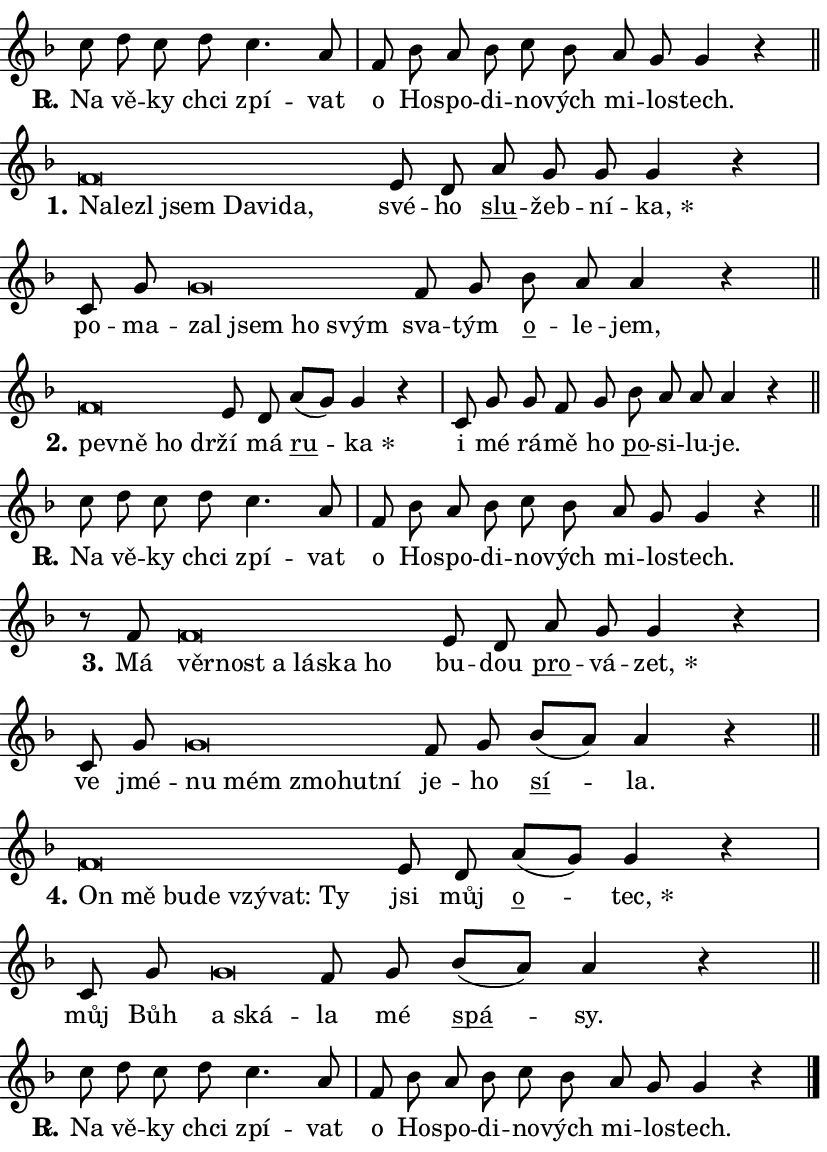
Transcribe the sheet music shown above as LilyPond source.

\version "2.24.0"
\header { tagline = "" }
\paper {
  indent = 0\cm
  top-margin = 0\cm
  right-margin = 0.13\cm % to fit lyric hyphens
  bottom-margin = 0\cm
  left-margin = 0\cm
  paper-width = 14\cm
  page-breaking = #ly:one-page-breaking
  system-system-spacing.basic-distance = #11
  score-system-spacing.basic-distance = #11
  ragged-last = ##f
}


%% Author: Thomas Morley
%% https://lists.gnu.org/archive/html/lilypond-user/2020-05/msg00002.html
#(define (line-position grob)
"Returns position of @var[grob} in current system:
   @code{'start}, if at first time-step
   @code{'end}, if at last time-step
   @code{'middle} otherwise
"
  (let* ((col (ly:item-get-column grob))
         (ln (ly:grob-object col 'left-neighbor))
         (rn (ly:grob-object col 'right-neighbor))
         (col-to-check-left (if (ly:grob? ln) ln col))
         (col-to-check-right (if (ly:grob? rn) rn col))
         (break-dir-left
           (and
             (ly:grob-property col-to-check-left 'non-musical #f)
             (ly:item-break-dir col-to-check-left)))
         (break-dir-right
           (and
             (ly:grob-property col-to-check-right 'non-musical #f)
             (ly:item-break-dir col-to-check-right))))
        (cond ((eqv? 1 break-dir-left) 'start)
              ((eqv? -1 break-dir-right) 'end)
              (else 'middle))))

#(define (tranparent-at-line-position vctor)
  (lambda (grob)
  "Relying on @code{line-position} select the relevant enry from @var{vctor}.
Used to determine transparency,"
    (case (line-position grob)
      ((end) (not (vector-ref vctor 0)))
      ((middle) (not (vector-ref vctor 1)))
      ((start) (not (vector-ref vctor 2))))))

noteHeadBreakVisibility =
#(define-music-function (break-visibility)(vector?)
"Makes @code{NoteHead}s transparent relying on @var{break-visibility}"
#{
  \override NoteHead.transparent =
    #(tranparent-at-line-position break-visibility)
#})

#(define delete-ledgers-for-transparent-note-heads
  (lambda (grob)
    "Reads whether a @code{NoteHead} is transparent.
If so this @code{NoteHead} is removed from @code{'note-heads} from
@var{grob}, which is supposed to be @code{LedgerLineSpanner}.
As a result ledgers are not printed for this @code{NoteHead}"
    (let* ((nhds-array (ly:grob-object grob 'note-heads))
           (nhds-list
             (if (ly:grob-array? nhds-array)
                 (ly:grob-array->list nhds-array)
                 '()))
           ;; Relies on the transparent-property being done before
           ;; Staff.LedgerLineSpanner.after-line-breaking is executed.
           ;; This is fragile ...
           (to-keep
             (remove
               (lambda (nhd)
                 (ly:grob-property nhd 'transparent #f))
               nhds-list)))
      ;; TODO find a better method to iterate over grob-arrays, similiar
      ;; to filter/remove etc for lists
      ;; For now rebuilt from scratch
      (set! (ly:grob-object grob 'note-heads)  '())
      (for-each
        (lambda (nhd)
          (ly:pointer-group-interface::add-grob grob 'note-heads nhd))
        to-keep))))

squashNotes = {
  \override NoteHead.X-extent = #'(-0.2 . 0.2)
  \override NoteHead.Y-extent = #'(-0.75 . 0)
  \override NoteHead.stencil =
    #(lambda (grob)
       (let ((pos (ly:grob-property grob 'staff-position)))
         (begin
           (if (< pos -7) (display "ERROR: Lower brevis then expected\n") (display ""))
           (if (<= pos -6) ly:text-interface::print ly:note-head::print))))
}
unSquashNotes = {
  \revert NoteHead.X-extent
  \revert NoteHead.Y-extent
  \revert NoteHead.stencil
}

hideNotes = \noteHeadBreakVisibility #begin-of-line-visible
unHideNotes = \noteHeadBreakVisibility #all-visible

% work-around for resetting accidentals
% https://lilypond.org/doc/v2.23/Documentation/notation/displaying-rhythms#unmetered-music
cadenzaMeasure = {
  \cadenzaOff
  \partial 1024 s1024
  \cadenzaOn
}

#(define-markup-command (accent layout props text) (markup?)
  "Underline accented syllable"
  (interpret-markup layout props
    #{\markup \override #'(offset . 4.3) \underline { #text }#}))

responsum = \markup \concat {
  "R" \hspace #-1.05 \path #0.1 #'((moveto 0 0.07) (lineto 0.9 0.8)) \hspace #0.05 "."
}

spaceSize = #0.6828661417322834 % exact space size for TeX Gyre Schola

\layout {
  \context {
    \Staff
    \remove "Time_signature_engraver"
    \override LedgerLineSpanner.after-line-breaking = #delete-ledgers-for-transparent-note-heads
  }
  \context {
    \Lyrics {
      \override LyricSpace.minimum-distance = \spaceSize
      \override LyricText.font-name = #"TeX Gyre Schola"
      \override LyricText.font-size = 1
      \override StanzaNumber.font-name = #"TeX Gyre Schola Bold"
      \override StanzaNumber.font-size = 1
    }
  }
  \context {
    \Score 
    \override NoteHead.text =
      #(lambda (grob) 
        (let ((pos (ly:grob-property grob 'staff-position)))
          #{\markup {
            \combine
              \halign #-0.55 \raise #(if (= pos -6) 0 0.5) \override #'(thickness . 2) \draw-line #'(3.2 . 0)
              \musicglyph "noteheads.sM1"
          }#}))
  }
}

% magnetic-lyrics.ily
%
%   written by
%     Jean Abou Samra <jean@abou-samra.fr>
%     Werner Lemberg <wl@gnu.org>
%
%   adapted by
%     Jiri Hon <jiri.hon@gmail.com>
%
% Version 2022-Apr-15

% https://www.mail-archive.com/lilypond-user@gnu.org/msg149350.html

#(define (Left_hyphen_pointer_engraver context)
   "Collect syllable-hyphen-syllable occurrences in lyrics and store
them in properties.  This engraver only looks to the left.  For
example, if the lyrics input is @code{foo -- bar}, it does the
following.

@itemize @bullet
@item
Set the @code{text} property of the @code{LyricHyphen} grob between
@q{foo} and @q{bar} to @code{foo}.

@item
Set the @code{left-hyphen} property of the @code{LyricText} grob with
text @q{foo} to the @code{LyricHyphen} grob between @q{foo} and
@q{bar}.
@end itemize

Use this auxiliary engraver in combination with the
@code{lyric-@/text::@/apply-@/magnetic-@/offset!} hook."
   (let ((hyphen #f)
         (text #f))
     (make-engraver
      (acknowledgers
       ((lyric-syllable-interface engraver grob source-engraver)
        (set! text grob)))
      (end-acknowledgers
       ((lyric-hyphen-interface engraver grob source-engraver)
        ;(when (not (grob::has-interface grob 'lyric-space-interface))
          (set! hyphen grob)));)
      ((stop-translation-timestep engraver)
       (when (and text hyphen)
         (ly:grob-set-object! text 'left-hyphen hyphen))
       (set! text #f)
       (set! hyphen #f)))))

#(define (lyric-text::apply-magnetic-offset! grob)
   "If the space between two syllables is less than the value in
property @code{LyricText@/.details@/.squash-threshold}, move the right
syllable to the left so that it gets concatenated with the left
syllable.

Use this function as a hook for
@code{LyricText@/.after-@/line-@/breaking} if the
@code{Left_@/hyphen_@/pointer_@/engraver} is active."
   (let ((hyphen (ly:grob-object grob 'left-hyphen #f)))
     (when hyphen
       (let ((left-text (ly:spanner-bound hyphen LEFT)))
         (when (grob::has-interface left-text 'lyric-syllable-interface)
           (let* ((common (ly:grob-common-refpoint grob left-text X))
                  (this-x-ext (ly:grob-extent grob common X))
                  (left-x-ext
                   (begin
                     ;; Trigger magnetism for left-text.
                     (ly:grob-property left-text 'after-line-breaking)
                     (ly:grob-extent left-text common X)))
                  ;; `delta` is the gap width between two syllables.
                  (delta (- (interval-start this-x-ext)
                            (interval-end left-x-ext)))
                  (details (ly:grob-property grob 'details))
                  (threshold (assoc-get 'squash-threshold details 0.2)))
             (when (< delta threshold)
               (let* (;; We have to manipulate the input text so that
                      ;; ligatures crossing syllable boundaries are not
                      ;; disabled.  For languages based on the Latin
                      ;; script this is essentially a beautification.
                      ;; However, for non-Western scripts it can be a
                      ;; necessity.
                      (lt (ly:grob-property left-text 'text))
                      (rt (ly:grob-property grob 'text))
                      (is-space (grob::has-interface hyphen 'lyric-space-interface))
                      (space (if is-space " " ""))
                      (extra-delta (if is-space spaceSize 0))
                      ;; Append new syllable.
                      (ltrt-space (if (and (string? lt) (string? rt))
                                (string-append lt space rt)
                                (make-concat-markup (list lt space rt))))
                      ;; Right-align `ltrt` to the right side.
                      (ltrt-space-markup (grob-interpret-markup
                               grob
                               (make-translate-markup
                                (cons (interval-length this-x-ext) 0)
                                (make-right-align-markup ltrt-space)))))
                 (begin
                   ;; Don't print `left-text`.
                   (ly:grob-set-property! left-text 'stencil #f)
                   ;; Set text and stencil (which holds all collected
                   ;; syllables so far) and shift it to the left.
                   (ly:grob-set-property! grob 'text ltrt-space)
                   (ly:grob-set-property! grob 'stencil ltrt-space-markup)
                   (ly:grob-translate-axis! grob (- (- delta extra-delta)) X))))))))))


#(define (lyric-hyphen::displace-bounds-first grob)
   ;; Make very sure this callback isn't triggered too early.
   (let ((left (ly:spanner-bound grob LEFT))
         (right (ly:spanner-bound grob RIGHT)))
     (ly:grob-property left 'after-line-breaking)
     (ly:grob-property right 'after-line-breaking)
     (ly:lyric-hyphen::print grob)))

squashThreshold = #0.4

\layout {
  \context {
    \Lyrics
    \consists #Left_hyphen_pointer_engraver
    \override LyricText.after-line-breaking =
      #lyric-text::apply-magnetic-offset!
    \override LyricHyphen.stencil = #lyric-hyphen::displace-bounds-first
    \override LyricText.details.squash-threshold = \squashThreshold
    \override LyricHyphen.minimum-distance = 0
    \override LyricHyphen.minimum-length = \squashThreshold
  }
}

squashText = \override LyricText.details.squash-threshold = 9999
unSquashText = \override LyricText.details.squash-threshold = \squashThreshold

leftText = \override LyricText.self-alignment-X = #LEFT
unLeftText = \revert LyricText.self-alignment-X

starOffset = #(lambda (grob) 
                (let ((x_offset (ly:self-alignment-interface::aligned-on-x-parent grob)))
                  (if (= x_offset 0) 0 (+ x_offset 1.2))))

star = #(define-music-function (syllable)(string?)
"Append star separator at the end of a syllable"
#{
  \once \override LyricText.X-offset = #starOffset
  \lyricmode { \markup {
    #syllable
    \override #'((font-name . "TeX Gyre Schola Bold")) \hspace #0.2 \lower #0.65 \larger "*"
  } }
#})

starAccent = #(define-music-function (syllable)(string?)
"Append star separator at the end of a syllable and make accent"
#{
  \once \override LyricText.X-offset = #starOffset
  \lyricmode { \markup {
    \accent #syllable
    \override #'((font-name . "TeX Gyre Schola Bold")) \hspace #0.2 \lower #0.65 \larger "*"
  } }
#})

breath = #(define-music-function (syllable)(string?)
"Append breathing indicator at the end of a syllable"
#{
  \lyricmode { \markup { #syllable "+" } }
#})

optionalBreath = #(define-music-function (syllable)(string?)
"Append optional breathing indicator at the end of a syllable"
#{
  \lyricmode { \markup { #syllable "(+)" } }
#})


\score {
    <<
        \new Voice = "melody" { \cadenzaOn \key f \major \relative { c''8 d c d c4. a8 \cadenzaMeasure \bar "|" f bes a bes \bar "" c bes \bar "" a g g4 r \cadenzaMeasure \bar "||" \break } }
        \new Lyrics \lyricsto "melody" { \lyricmode { \set stanza = \responsum
Na vě -- ky chci zpí -- vat o Ho -- spo -- di -- no -- vých mi -- lo -- stech. } }
    >>
    \layout {}
}

\score {
    <<
        \new Voice = "melody" { \cadenzaOn \key f \major \relative { \squashNotes f'\breve*1/16 \hideNotes \breve*1/16 \bar "" \breve*1/16 \bar "" \breve*1/16 \bar "" \breve*1/16 \bar "" \breve*1/16 \breve*1/16 \bar "" \unHideNotes \unSquashNotes e8 d \bar "" a' g g g4 r \cadenzaMeasure \bar "|" c,8 g' \bar "" \squashNotes g\breve*1/16 \hideNotes \breve*1/16 \bar "" \breve*1/16 \breve*1/16 \bar "" \unHideNotes \unSquashNotes f8 g \bar "" bes a a4 r \cadenzaMeasure \bar "||" \break } }
        \new Lyrics \lyricsto "melody" { \lyricmode { \set stanza = "1."
\leftText Na -- \squashText le -- zl jsem Da -- vi -- da, \unLeftText \unSquashText své -- ho \markup \accent slu -- žeb -- ní -- \star ka, po -- ma -- \leftText zal \squashText jsem ho svým \unLeftText \unSquashText sva -- tým \markup \accent o -- le -- jem, } }
    >>
    \layout {}
}

\score {
    <<
        \new Voice = "melody" { \cadenzaOn \key f \major \relative { \squashNotes f'\breve*1/16 \hideNotes \breve*1/16 \bar "" \breve*1/16 \breve*1/16 \bar "" \unHideNotes \unSquashNotes e8 d \bar "" a'[( g)] g4 r \cadenzaMeasure \bar "|" c,8 g' \bar "" g f8 g \bar "" bes a a a4 r \cadenzaMeasure \bar "||" \break } }
        \new Lyrics \lyricsto "melody" { \lyricmode { \set stanza = "2."
\leftText pev -- \squashText ně ho dr -- \unLeftText \unSquashText ží má \markup \accent ru -- \star ka i mé rá -- mě ho \markup \accent po -- si -- lu -- je. } }
    >>
    \layout {}
}

\score {
    <<
        \new Voice = "melody" { \cadenzaOn \key f \major \relative { c''8 d c d c4. a8 \cadenzaMeasure \bar "|" f bes a bes \bar "" c bes \bar "" a g g4 r \cadenzaMeasure \bar "||" \break } }
        \new Lyrics \lyricsto "melody" { \lyricmode { \set stanza = \responsum
Na vě -- ky chci zpí -- vat o Ho -- spo -- di -- no -- vých mi -- lo -- stech. } }
    >>
    \layout {}
}

\score {
    <<
        \new Voice = "melody" { \cadenzaOn \key f \major \relative { r8 f'8 \squashNotes f\breve*1/16 \hideNotes \breve*1/16 \bar "" \breve*1/16 \bar "" \breve*1/16 \bar "" \breve*1/16 \breve*1/16 \bar "" \unHideNotes \unSquashNotes e8 d \bar "" a' g g4 r \cadenzaMeasure \bar "|" c,8 g' \bar "" \squashNotes g\breve*1/16 \hideNotes \breve*1/16 \bar "" \breve*1/16 \bar "" \breve*1/16 \breve*1/16 \bar "" \unHideNotes \unSquashNotes f8 g \bar "" bes[( a)] a4 r \cadenzaMeasure \bar "||" \break } }
        \new Lyrics \lyricsto "melody" { \lyricmode { \set stanza = "3."
Má \leftText věr -- \squashText nost a lá -- ska ho \unLeftText \unSquashText bu -- dou \markup \accent pro -- vá -- \star zet, ve jmé -- \leftText nu \squashText mém zmo -- hut -- ní \unLeftText \unSquashText je -- ho \markup \accent sí -- la. } }
    >>
    \layout {}
}

\score {
    <<
        \new Voice = "melody" { \cadenzaOn \key f \major \relative { \squashNotes f'\breve*1/16 \hideNotes \breve*1/16 \bar "" \breve*1/16 \bar "" \breve*1/16 \bar "" \breve*1/16 \bar "" \breve*1/16 \breve*1/16 \bar "" \unHideNotes \unSquashNotes e8 d \bar "" a'[( g)] g4 r \cadenzaMeasure \bar "|" c,8 g' \bar "" \squashNotes g\breve*1/16 \hideNotes \breve*1/16 \bar "" \unHideNotes \unSquashNotes f8 g \bar "" bes[( a)] a4 r \cadenzaMeasure \bar "||" \break } }
        \new Lyrics \lyricsto "melody" { \lyricmode { \set stanza = "4."
\leftText On \squashText mě bu -- de vzý -- vat: Ty \unLeftText \unSquashText jsi můj \markup \accent o -- \star tec, můj Bůh \leftText a \squashText ská -- \unLeftText \unSquashText la mé \markup \accent spá -- sy. } }
    >>
    \layout {}
}

\score {
    <<
        \new Voice = "melody" { \cadenzaOn \key f \major \relative { c''8 d c d c4. a8 \cadenzaMeasure \bar "|" f bes a bes \bar "" c bes \bar "" a g g4 r \cadenzaMeasure \bar "||" \break } \bar "|." }
        \new Lyrics \lyricsto "melody" { \lyricmode { \set stanza = \responsum
Na vě -- ky chci zpí -- vat o Ho -- spo -- di -- no -- vých mi -- lo -- stech. } }
    >>
    \layout {}
}
